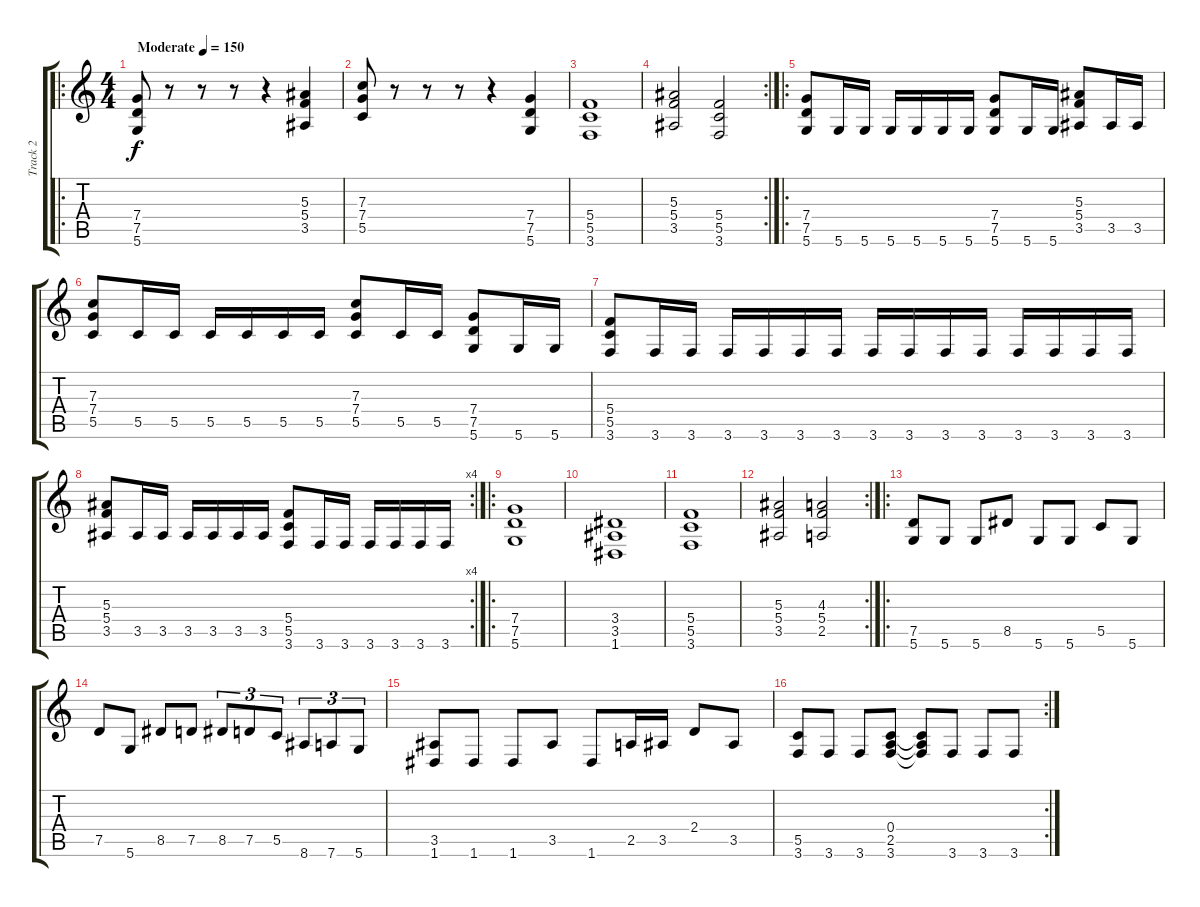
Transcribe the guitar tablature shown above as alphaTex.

\track ("Track 2" "Track 2") {instrument distortionguitar}
\staff {score tabs}
\tuning (D4 A3 F3 C3 G2 D2) {hide}
\ro
\ts (4 4)
\tempo (150 "Moderate")
\clef g2
\ks c
(7.4 7.5 5.6).8{dy f instrument distortionguitar} r.8 r.8 r.8 r.4 (5.3 5.4 3.5).4 |
(7.3 7.4 5.5).8 r.8 r.8 r.8 r.4 (7.4 7.5 5.6).4 |
(5.4 5.5 3.6).1 |
\rc 2
(5.3 5.4 3.5).2 (5.4 5.5 3.6).2 |
\ro
(7.4 7.5 5.6).8 5.6.16 5.6.16 5.6.16 5.6.16 5.6.16 5.6.16 (7.4 7.5 5.6).8 5.6.16 5.6.16 (5.3 5.4 3.5).8 3.5.16 3.5.16 |
(7.3 7.4 5.5).8 5.5.16 5.5.16 5.5.16 5.5.16 5.5.16 5.5.16 (7.3 7.4 5.5).8 5.5.16 5.5.16 (7.4 7.5 5.6).8 5.6.16 5.6.16 |
(5.4 5.5 3.6).8 3.6.16 3.6.16 3.6.16 3.6.16 3.6.16 3.6.16 3.6.16 3.6.16 3.6.16 3.6.16 3.6.16 3.6.16 3.6.16 3.6.16 |
\rc 4
(5.3 5.4 3.5).8 3.5.16 3.5.16 3.5.16 3.5.16 3.5.16 3.5.16 (5.4 5.5 3.6).8 3.6.16 3.6.16 3.6.16 3.6.16 3.6.16 3.6.16 |
\ro
(7.4 7.5 5.6).1 |
(3.4 3.5 1.6).1 |
(5.4 5.5 3.6).1 |
\rc 2
(5.3 5.4 3.5).2 (4.3 5.4 2.5).2 |
\ro
(7.5 5.6).8 5.6.8 5.6.8 8.5.8 5.6.8 5.6.8 5.5.8 5.6.8 |
7.5.8 5.6.8 8.5.8 7.5.8 8.5.8{tu (3 2)} 7.5.8{tu (3 2)} 5.5.8{tu (3 2)} 8.6.8{tu (3 2)} 7.6.8{tu (3 2)} 5.6.8{tu (3 2)} |
(3.5 1.6).8 1.6.8 1.6.8 3.5.8 1.6.8 2.5.16 3.5.16 2.4.8 3.5.8 |
\rc 2
(5.5 3.6).8 3.6.8 3.6.8 (0.4 2.5 3.6).8 (0.4{t} 2.5{t} 3.6{t}).8 3.6.8 3.6.8 3.6.8
